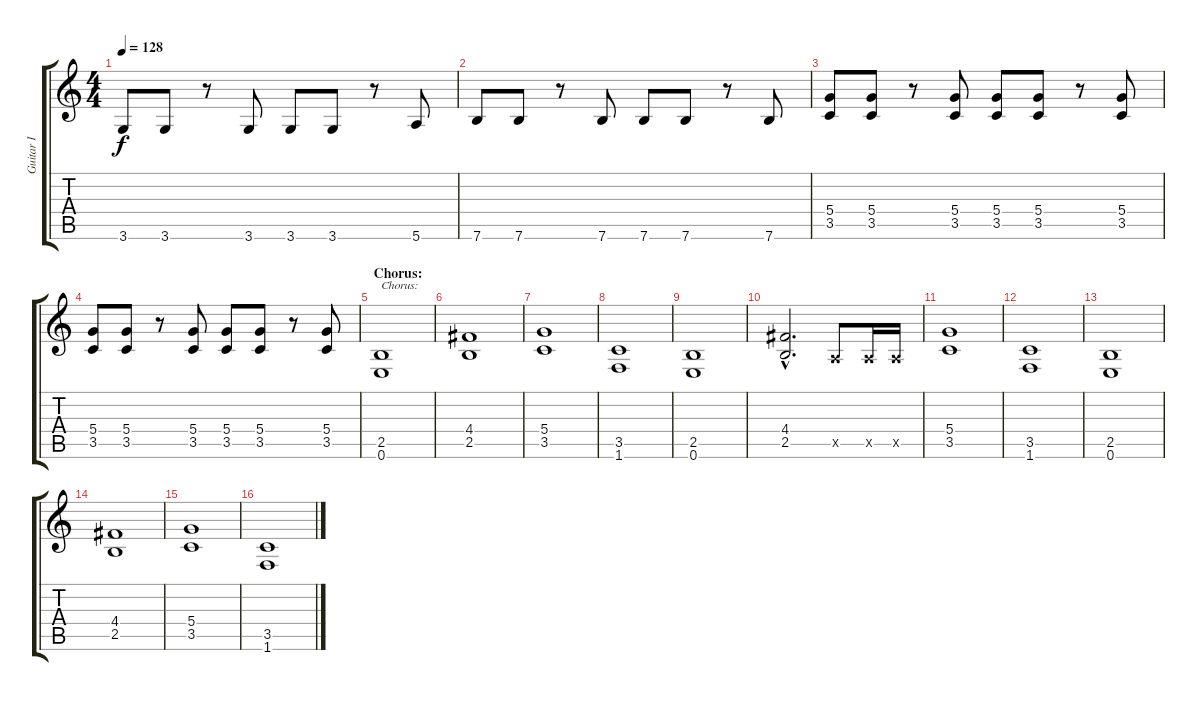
\track ("Guitar I" "Guitar I") {instrument distortionguitar}
\staff {score tabs}
\tuning (E4 B3 G3 D3 A2 E2) {hide}
\ts (4 4)
\tempo 128
\clef g2
\ks c
3.6.8{dy f} 3.6.8 r.8 3.6.8 3.6.8 3.6.8 r.8 5.6.8 |
7.6.8 7.6.8 r.8 7.6.8 7.6.8 7.6.8 r.8 7.6.8 |
(5.4 3.5).8 (5.4 3.5).8 r.8 (5.4 3.5).8 (5.4 3.5).8 (5.4 3.5).8 r.8 (5.4 3.5).8 |
(5.4 3.5).8 (5.4 3.5).8 r.8 (5.4 3.5).8 (5.4 3.5).8 (5.4 3.5).8 r.8 (5.4 3.5).8 |
\section ("" "Chorus:")
(2.5 0.6).1{txt "Chorus:"} |
(4.4 2.5).1 |
(5.4 3.5).1 |
(3.5 1.6).1 |
(2.5 0.6).1 |
(4.4{hac} 2.5{hac}).2{d} 0.5{x}.8 0.5{x}.16 0.5{x}.16 |
(5.4 3.5).1 |
(3.5 1.6).1 |
(2.5 0.6).1 |
(4.4 2.5).1 |
(5.4 3.5).1 |
(3.5 1.6).1
